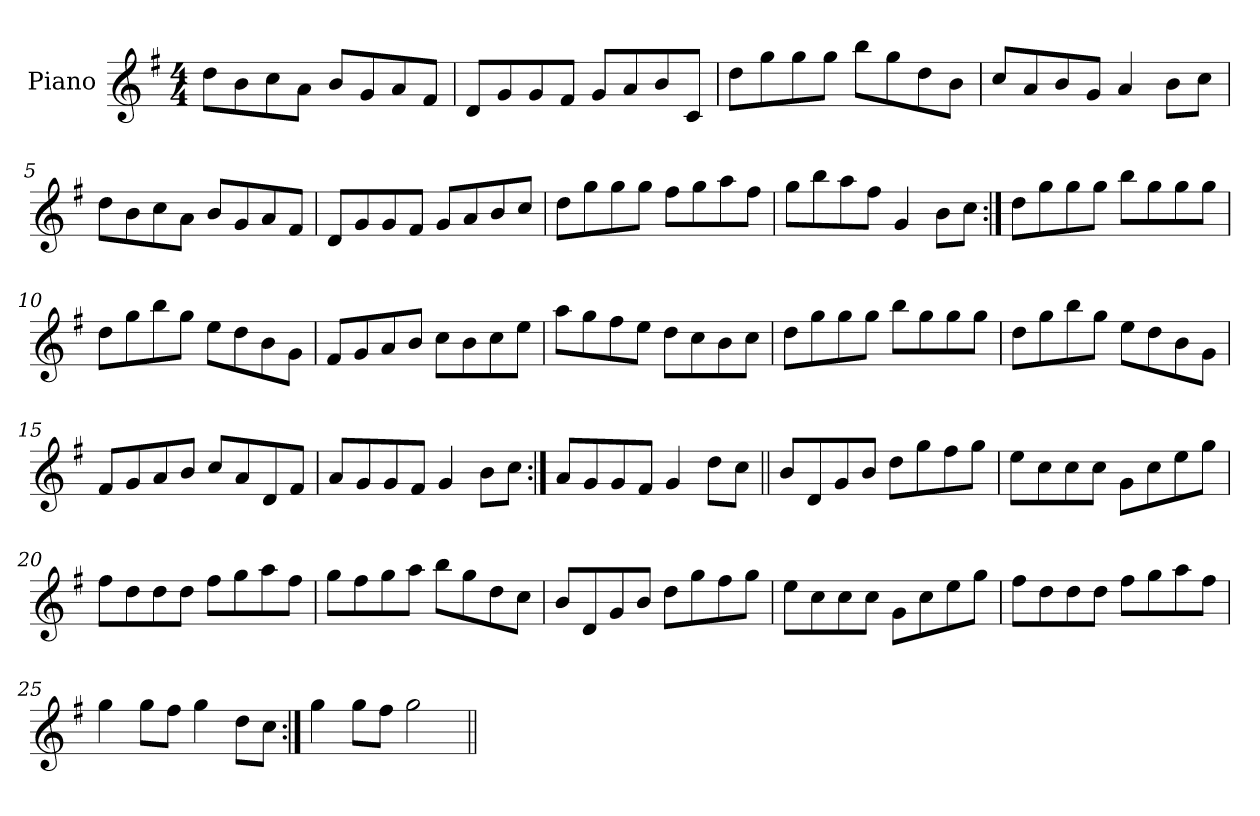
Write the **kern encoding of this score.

**kern
*part1
*staff1
*I"Piano
*I'Pno
*clefG2
*k[f#]
*G:
*M4/4
=1
8dd\L
8b\
8cc\
8a\J
8b/L
8g/
8a/
8f#/J
=2
8d/L
8g/
8g/
8f#/J
8g/L
8a/
8b/
8c/J
=3
8dd\L
8gg\
8gg\
8gg\J
8bb\L
8gg\
8dd\
8b\J
=4
8cc/L
8a/
8b/
8g/J
4a/
8b\L
8cc\J
!!LO:LB:g=z
=5
8dd\L
8b\
8cc\
8a\J
8b/L
8g/
8a/
8f#/J
=6
8d/L
8g/
8g/
8f#/J
8g/L
8a/
8b/
8cc/J
=7
8dd\L
8gg\
8gg\
8gg\J
8ff#\L
8gg\
8aa\
8ff#\J
=8
8gg\L
8bb\
8aa\
8ff#\J
4g/
8b\L
8cc\J
!!LO:LB:g=z
=9:|!
8dd\L
8gg\
8gg\
8gg\J
8bb\L
8gg\
8gg\
8gg\J
=10
8dd\L
8gg\
8bb\
8gg\J
8ee\L
8dd\
8b\
8g\J
=11
8f#/L
8g/
8a/
8b/J
8cc\L
8b\
8cc\
8ee\J
=12
8aa\L
8gg\
8ff#\
8ee\J
8dd\L
8cc\
8b\
8cc\J
!!LO:LB:g=z
=13
8dd\L
8gg\
8gg\
8gg\J
8bb\L
8gg\
8gg\
8gg\J
=14
8dd\L
8gg\
8bb\
8gg\J
8ee\L
8dd\
8b\
8g\J
=15
8f#/L
8g/
8a/
8b/J
8cc/L
8a/
8d/
8f#/J
=16
8a/L
8g/
8g/
8f#/J
4g/
8b\L
8cc\J
!!LO:LB:g=z
=17:|!
8a/L
8g/
8g/
8f#/J
4g/
8dd\L
8cc\J
=18||
8b/L
8d/
8g/
8b/J
8dd\L
8gg\
8ff#\
8gg\J
=19
8ee\L
8cc\
8cc\
8cc\J
8g\L
8cc\
8ee\
8gg\J
=20
8ff#\L
8dd\
8dd\
8dd\J
8ff#\L
8gg\
8aa\
8ff#\J
!!LO:LB:g=z
=21
8gg\L
8ff#\
8gg\
8aa\J
8bb\L
8gg\
8dd\
8cc\J
=22
8b/L
8d/
8g/
8b/J
8dd\L
8gg\
8ff#\
8gg\J
=23
8ee\L
8cc\
8cc\
8cc\J
8g\L
8cc\
8ee\
8gg\J
=24
8ff#\L
8dd\
8dd\
8dd\J
8ff#\L
8gg\
8aa\
8ff#\J
!!LO:LB:g=z
=25
4gg\
8gg\L
8ff#\J
4gg\
8dd\L
8cc\J
=26:|!
4gg\
8gg\L
8ff#\J
2gg\
=||
*-
